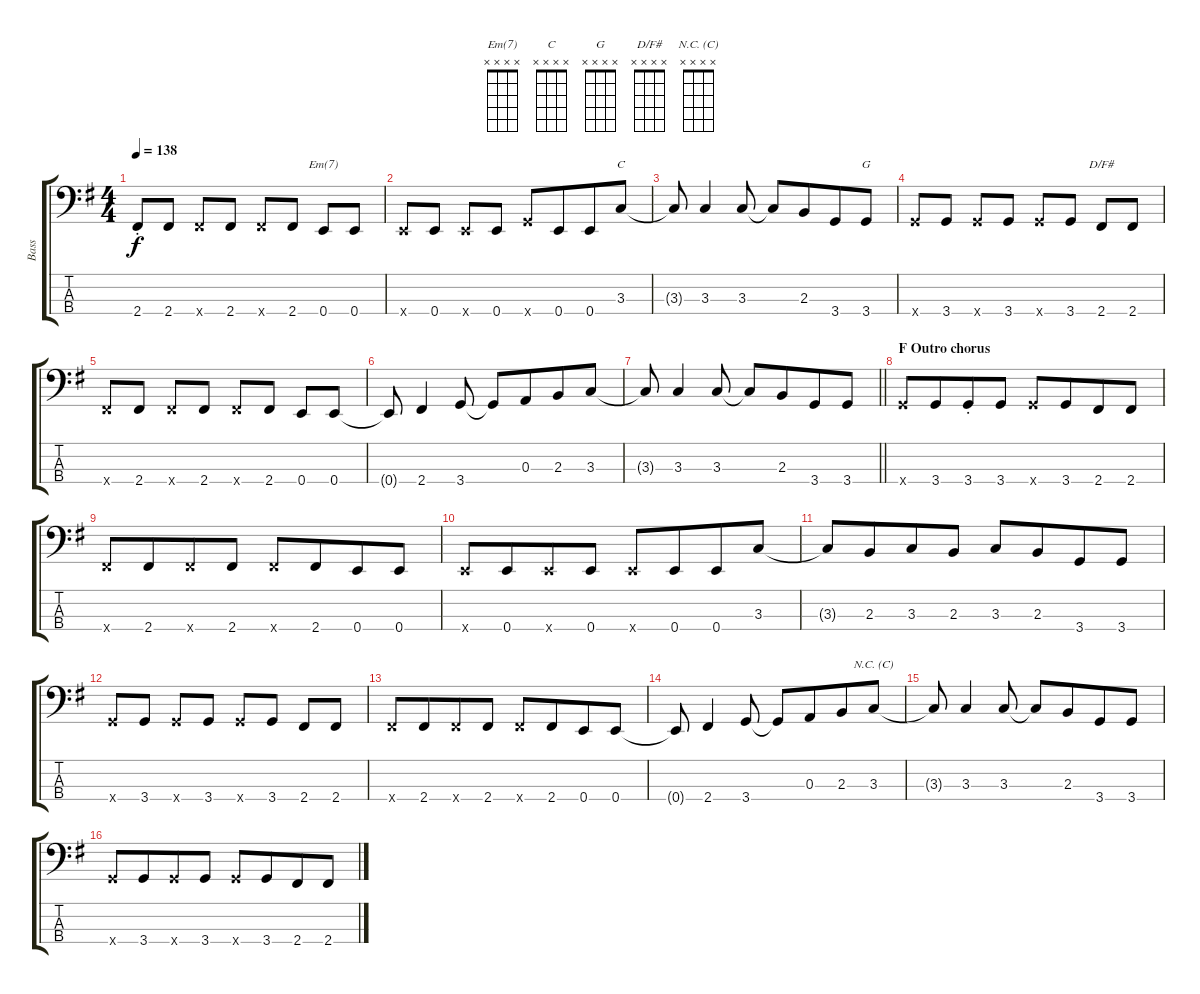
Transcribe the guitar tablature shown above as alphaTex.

\track ("Bass" "Bass") {instrument electricbassfinger}
\staff {score tabs}
\tuning (G2 D2 A1 E1) {hide}
\chord ("Em(7)" x x x x)
\chord ("C" x x x x)
\chord ("G" x x x x)
\chord ("D/F#" x x x x)
\chord ("N.C. (C)" x x x x)
\ts (4 4)
\tempo 138
\clef f4
\ks g
2.4{st}.8{dy f} 2.4.8 2.4{x}.8 2.4.8 2.4{x}.8 2.4.8 0.4.8{ch "Em(7)"} 0.4.8 |
0.4{x}.8 0.4.8 0.4{x}.8 0.4.8 3.4{x}.8 0.4.8{beam merge} 0.4.8 3.3.8{ch "C"} |
3.3{t}.8 3.3.4 3.3.8 3.3{t}.8 2.3.8{beam merge} 3.4.8 3.4.8{ch "G"} |
3.4{x}.8 3.4.8 3.4{x}.8 3.4.8 3.4{x}.8 3.4.8 2.4.8{ch "D/F#"} 2.4.8 |
2.4{x}.8 2.4.8 2.4{x}.8 2.4.8 2.4{x}.8 2.4.8 0.4.8 0.4.8 |
0.4{t}.8 2.4.4 3.4.8 3.4{t}.8 0.3.8{beam merge} 2.3.8 3.3.8 |
\barLineRight lightlight
3.3{t}.8 3.3.4 3.3.8 3.3{t}.8 2.3.8{beam merge} 3.4.8 3.4.8 |
\section ("" "F Outro chorus")
3.4{x}.8 3.4.8{beam merge} 3.4{st}.8 3.4.8 3.4{x}.8 3.4.8{beam merge} 2.4.8 2.4.8 |
2.4{x}.8 2.4.8{beam merge} 2.4{x}.8 2.4.8 2.4{x}.8 2.4.8{beam merge} 0.4.8 0.4.8 |
0.4{x}.8 0.4.8{beam merge} 0.4{x}.8 0.4.8 0.4{x}.8 0.4.8{beam merge} 0.4.8 3.3.8 |
3.3{t}.8 2.3.8{beam merge} 3.3.8 2.3.8 3.3.8 2.3.8{beam merge} 3.4.8 3.4.8 |
3.4{x}.8 3.4.8 3.4{x}.8 3.4.8 3.4{x}.8 3.4.8 2.4.8 2.4.8 |
2.4{x}.8 2.4.8{beam merge} 2.4{x}.8 2.4.8 2.4{x}.8 2.4.8{beam merge} 0.4.8 0.4.8 |
0.4{t}.8 2.4.4 3.4.8 3.4{t}.8 0.3.8{beam merge} 2.3.8 3.3.8{ch "N.C. (C)"} |
3.3{t}.8 3.3.4 3.3.8 3.3{t}.8 2.3.8{beam merge} 3.4.8 3.4.8 |
3.4{x}.8 3.4.8{beam merge} 3.4{x}.8 3.4.8 3.4{x}.8 3.4.8{beam merge} 2.4.8 2.4.8
